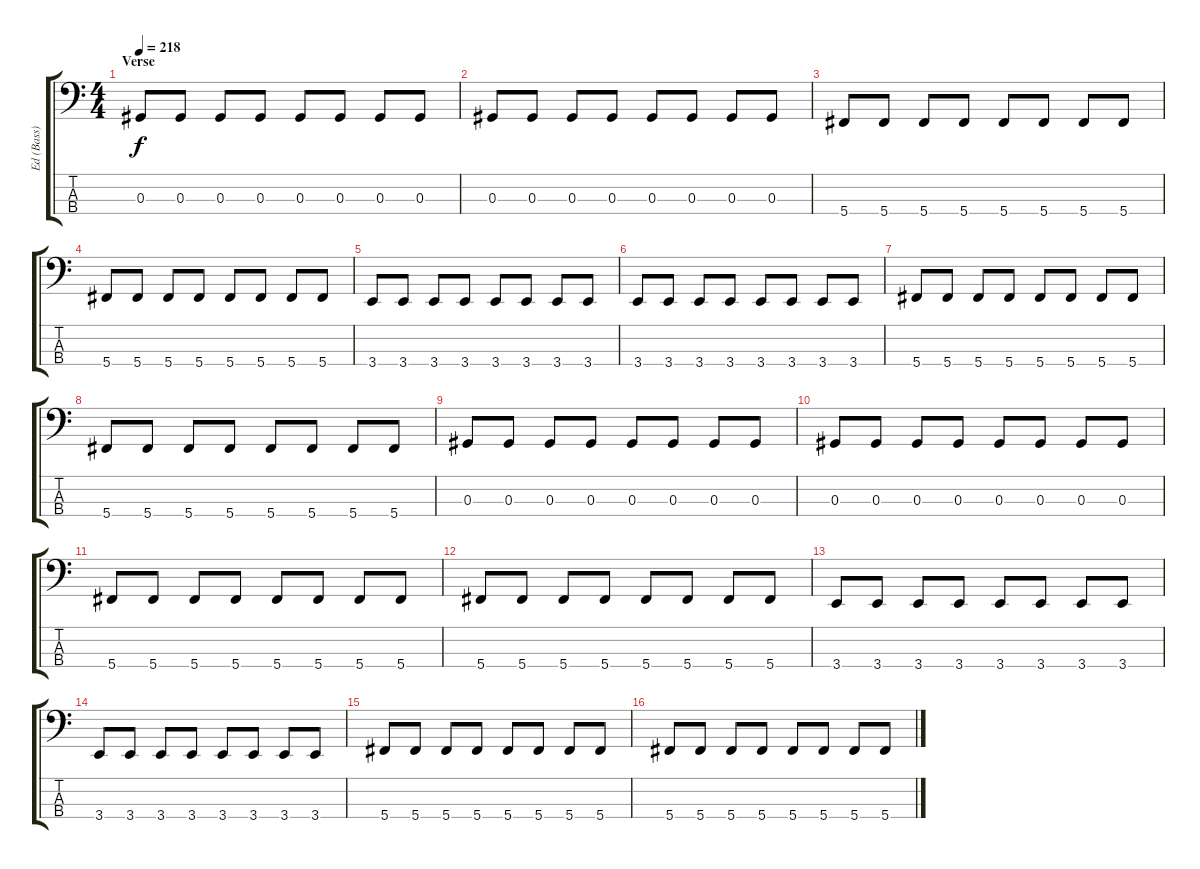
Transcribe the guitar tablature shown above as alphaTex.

\track ("Ed (Bass)" "Ed (Bass)") {instrument electricbassfinger}
\staff {score tabs}
\tuning (Gb2 Db2 Ab1 Db1) {hide}
\ts (4 4)
\section ("" "Verse")
\tempo 218
\clef f4
\ks c
0.3.8{dy f} 0.3.8 0.3.8 0.3.8 0.3.8 0.3.8 0.3.8 0.3.8 |
0.3.8 0.3.8 0.3.8 0.3.8 0.3.8 0.3.8 0.3.8 0.3.8 |
5.4.8 5.4.8 5.4.8 5.4.8 5.4.8 5.4.8 5.4.8 5.4.8 |
5.4.8 5.4.8 5.4.8 5.4.8 5.4.8 5.4.8 5.4.8 5.4.8 |
3.4.8 3.4.8 3.4.8 3.4.8 3.4.8 3.4.8 3.4.8 3.4.8 |
3.4.8 3.4.8 3.4.8 3.4.8 3.4.8 3.4.8 3.4.8 3.4.8 |
5.4.8 5.4.8 5.4.8 5.4.8 5.4.8 5.4.8 5.4.8 5.4.8 |
5.4.8 5.4.8 5.4.8 5.4.8 5.4.8 5.4.8 5.4.8 5.4.8 |
0.3.8 0.3.8 0.3.8 0.3.8 0.3.8 0.3.8 0.3.8 0.3.8 |
0.3.8 0.3.8 0.3.8 0.3.8 0.3.8 0.3.8 0.3.8 0.3.8 |
5.4.8 5.4.8 5.4.8 5.4.8 5.4.8 5.4.8 5.4.8 5.4.8 |
5.4.8 5.4.8 5.4.8 5.4.8 5.4.8 5.4.8 5.4.8 5.4.8 |
3.4.8 3.4.8 3.4.8 3.4.8 3.4.8 3.4.8 3.4.8 3.4.8 |
3.4.8 3.4.8 3.4.8 3.4.8 3.4.8 3.4.8 3.4.8 3.4.8 |
5.4.8 5.4.8 5.4.8 5.4.8 5.4.8 5.4.8 5.4.8 5.4.8 |
5.4.8 5.4.8 5.4.8 5.4.8 5.4.8 5.4.8 5.4.8 5.4.8
